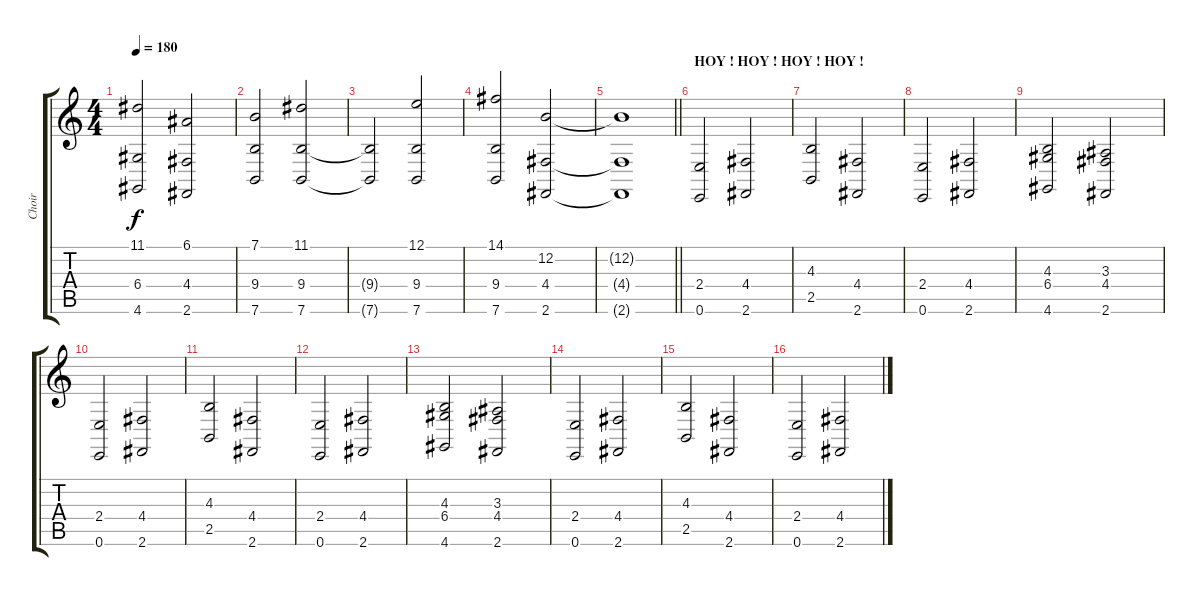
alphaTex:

\track ("Choir" "Choir") {instrument choiraahs}
\staff {score tabs}
\tuning (E4 B3 G3 D3 A2 E2) {hide}
\ts (4 4)
\tempo 180
\clef g2
\ks c
(11.1{t} 6.4{t} 4.6{t}).2{dy f} (6.1 4.4 2.6).2 |
(7.1 9.4 7.6).2 (11.1 9.4 7.6).2 |
(9.4{t} 7.6{t}).2 (12.1 9.4 7.6).2 |
(14.1 9.4 7.6).2 (12.2 4.4 2.6).2 |
\barLineRight lightlight
(12.2{t} 4.4{t} 2.6{t}).1 |
\section ("" "HOY ! HOY ! HOY ! HOY !")
(2.4 0.6).2 (4.4 2.6).2 |
(4.3 2.5).2 (4.4 2.6).2 |
(2.4 0.6).2 (4.4 2.6).2 |
(4.3 6.4 4.6).2 (3.3 4.4 2.6).2 |
(2.4 0.6).2 (4.4 2.6).2 |
(4.3 2.5).2 (4.4 2.6).2 |
(2.4 0.6).2 (4.4 2.6).2 |
(4.3 6.4 4.6).2 (3.3 4.4 2.6).2 |
(2.4 0.6).2 (4.4 2.6).2 |
(4.3 2.5).2 (4.4 2.6).2 |
(2.4 0.6).2 (4.4 2.6).2
